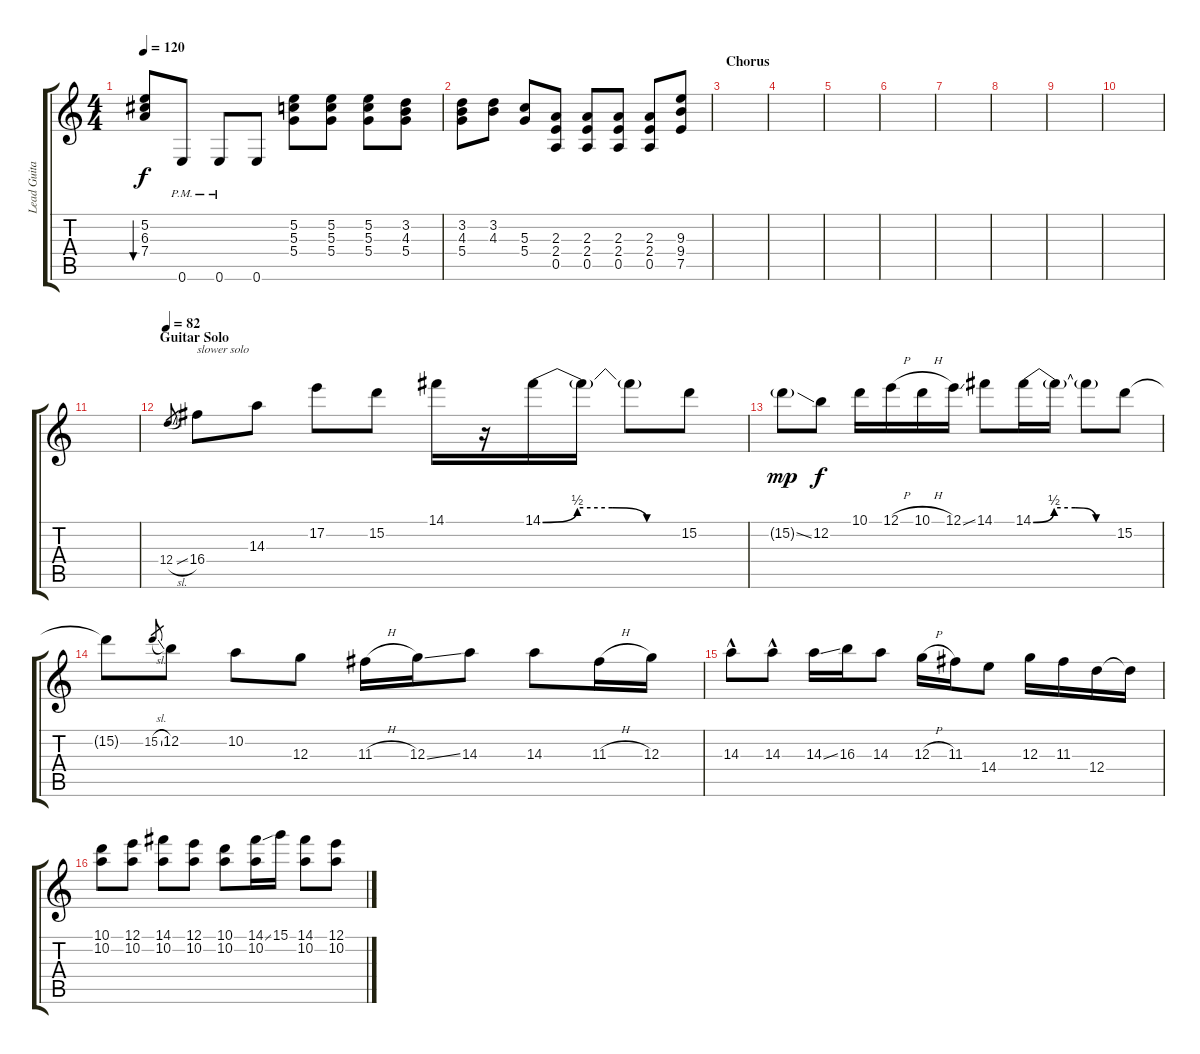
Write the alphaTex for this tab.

\track ("Lead Guitar" "Lead Guita") {instrument distortionguitar}
\staff {score tabs}
\tuning (E4 B3 G3 D3 A2 E2) {hide}
\ts (4 4)
\tempo 120
\clef g2
\ks c
(5.2 6.3 7.4).8{bu 60 dy f} 0.6{pm}.8 0.6{pm}.8 0.6.8 (5.2 5.3 5.4).8 (5.2 5.3 5.4).8 (5.2 5.3 5.4).8 (3.2 4.3 5.4).8 |
(3.2 4.3 5.4).8 (3.2 4.3).8 (5.3 5.4).8 (2.3 2.4 0.5).8 (2.3 2.4 0.5).8 (2.3 2.4 0.5).8 (2.3 2.4 0.5).8 (9.3 9.4 7.5).8 |
\section ("" "Chorus")
|
|
|
|
|
|
|
|
|
\section ("" "Guitar Solo")
\tempo 82
12.4{sl}.8{gr} 16.4.8{txt "slower solo"} 14.3.8 17.2.8 15.2.8 14.1.16 r.16 14.1{be (custom 0 0 15 2 30 2 45 0 60 0)}.16 14.1{t}.16 14.1{t}.8 15.2.8 |
15.2{ss g}.8{dy mp} 12.2.8{dy f} 10.1.16 12.1{h}.16 10.1{h}.16 12.1{ss}.16 14.1.8 14.1{be (custom 0 0 15 2 30 2 45 0 60 0)}.16 14.1{t}.16 14.1{t}.8 15.2.8 |
15.2{t}.8 15.2{sl}.8{gr} 12.2.8 10.2.8 12.3.8 11.3{h}.16 12.3{ss}.16 14.3.8 14.3.8 11.3{h}.16 12.3.16 |
14.3{hac}.8 14.3{hac}.8 14.3{ss}.16 16.3.16 14.3.8 12.3{h}.16 11.3.16 14.4.8 12.3.16 11.3.16 12.4.16 12.4{t}.16 |
(10.1 10.2).8 (12.1 10.2).8 (14.1 10.2).8 (12.1 10.2).8 (10.1 10.2).8 (14.1{ss} 10.2).16 15.1.16 (14.1 10.2).8 (12.1 10.2).8
